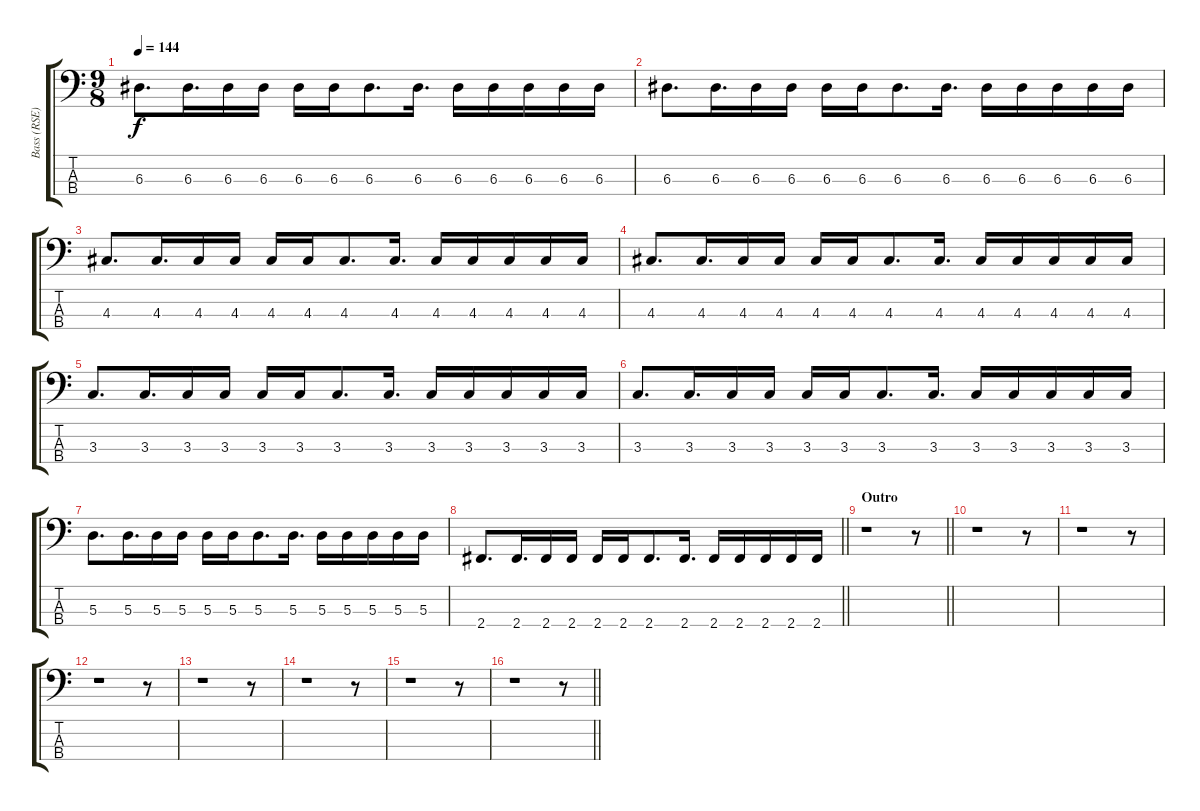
\track ("Bass (RSE)" "Bass (RSE)") {instrument electricbassfinger}
\staff {score tabs}
\tuning (G2 D2 A1 E1) {hide}
\ts (9 8)
\tempo 144
\clef f4
\ks c
6.3.8{d dy f} 6.3.16{d} 6.3.16 6.3.16 6.3.16 6.3.16 6.3.8{d} 6.3.16{d} 6.3.16 6.3.16 6.3.16 6.3.16 6.3.16 |
6.3.8{d} 6.3.16{d} 6.3.16 6.3.16 6.3.16 6.3.16 6.3.8{d} 6.3.16{d} 6.3.16 6.3.16 6.3.16 6.3.16 6.3.16 |
4.3.8{d} 4.3.16{d} 4.3.16 4.3.16 4.3.16 4.3.16 4.3.8{d} 4.3.16{d} 4.3.16 4.3.16 4.3.16 4.3.16 4.3.16 |
4.3.8{d} 4.3.16{d} 4.3.16 4.3.16 4.3.16 4.3.16 4.3.8{d} 4.3.16{d} 4.3.16 4.3.16 4.3.16 4.3.16 4.3.16 |
3.3.8{d} 3.3.16{d} 3.3.16 3.3.16 3.3.16 3.3.16 3.3.8{d} 3.3.16{d} 3.3.16 3.3.16 3.3.16 3.3.16 3.3.16 |
3.3.8{d} 3.3.16{d} 3.3.16 3.3.16 3.3.16 3.3.16 3.3.8{d} 3.3.16{d} 3.3.16 3.3.16 3.3.16 3.3.16 3.3.16 |
5.3.8{d} 5.3.16{d} 5.3.16 5.3.16 5.3.16 5.3.16 5.3.8{d} 5.3.16{d} 5.3.16 5.3.16 5.3.16 5.3.16 5.3.16 |
\barLineRight lightlight
2.4.8{d} 2.4.16{d} 2.4.16 2.4.16 2.4.16 2.4.16 2.4.8{d} 2.4.16{d} 2.4.16 2.4.16 2.4.16 2.4.16 2.4.16 |
\section ("" "Outro")
\barLineRight lightlight
r.1 r.8 |
r.1 r.8 |
r.1 r.8 |
r.1 r.8 |
r.1 r.8 |
r.1 r.8 |
r.1 r.8 |
\barLineRight lightlight
r.1 r.8
